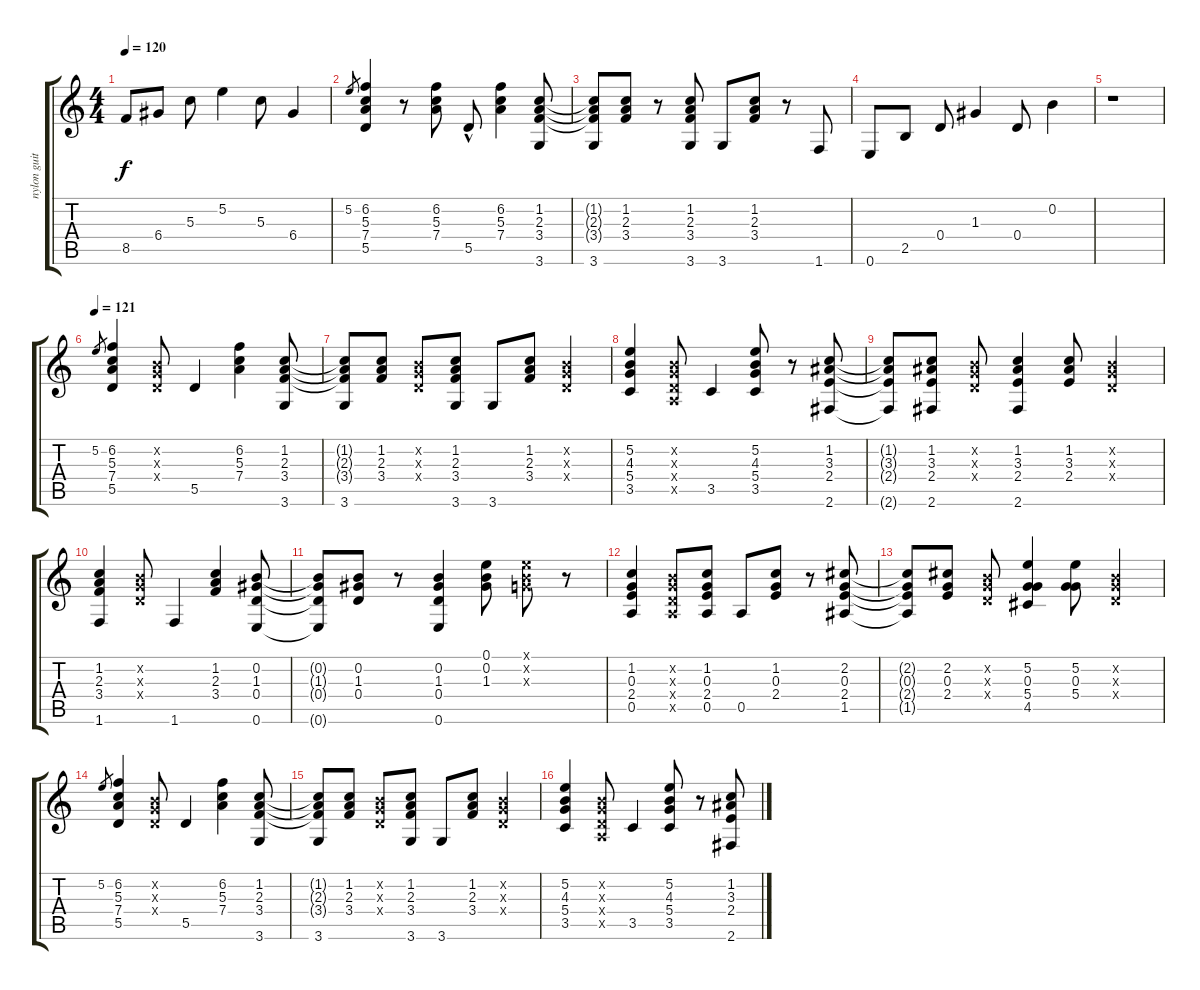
\track ("nylon guitar" "nylon guit") {instrument acousticguitarnylon}
\staff {score tabs}
\tuning (E4 B3 G3 D3 A2 E2) {hide}
\ts (4 4)
\tempo 120
\clef g2
\ks c
8.5{t}.8{dy f} 6.4.8 5.3.8 5.2.4 5.3.8 6.4.4 |
5.2.8{gr} (6.2 5.3 7.4 5.5).4 r.8 (6.2 5.3 7.4).8 5.5{hac}.8 (6.2 5.3 7.4).4 (1.2 2.3 3.4 3.6).8 |
(1.2{t} 2.3{t} 3.4{t} 3.6).8 (1.2 2.3 3.4).8 r.8 (1.2 2.3 3.4 3.6).8 3.6.8 (1.2 2.3 3.4).8 r.8 1.6.8 |
0.6.8 2.5.8 0.4.8 1.3.4 0.4.8 0.2.4 |
r.1 |
\tempo 121
5.2.8{gr} (6.2 5.3 7.4 5.5).4 (0.2{x} 0.3{x} 0.4{x}).8 5.5.4 (6.2 5.3 7.4).4 (1.2 2.3 3.4 3.6).8 |
(1.2{t} 2.3{t} 3.4{t} 3.6).8 (1.2 2.3 3.4).8 (0.2{x} 0.3{x} 0.4{x}).8 (1.2 2.3 3.4 3.6).8 3.6.8 (1.2 2.3 3.4).8 (0.2{x} 0.3{x} 0.4{x}).4 |
(5.2 4.3 5.4 3.5).4 (0.2{x} 0.3{x} 0.4{x} 0.5{x}).8 3.5.4 (5.2 4.3 5.4 3.5).8 r.8 (1.2 3.3 2.4 2.6).8 |
(1.2{t} 3.3{t} 2.4{t} 2.6{t}).8 (1.2 3.3 2.4 2.6).8 (0.2{x} 0.3{x} 0.4{x}).8 (1.2 3.3 2.4 2.6).4 (1.2 3.3 2.4).8 (0.2{x} 0.3{x} 0.4{x}).4 |
(1.2 2.3 3.4 1.6).4 (0.2{x} 0.3{x} 0.4{x}).8 1.6.4 (1.2 2.3 3.4).4 (0.2 1.3 0.4 0.6).8 |
(0.2{t} 1.3{t} 0.4{t} 0.6{t}).8 (0.2 1.3 0.4).8 r.8 (0.2 1.3 0.4 0.6).4 (0.1 0.2 1.3).8 (0.1{x} 0.2{x} 0.3{x}).8 r.8 |
(1.2 0.3 2.4 0.5).4 (0.2{x} 0.3{x} 0.4{x} 0.5{x}).8 (1.2 0.3 2.4 0.5).8 0.5.8 (1.2 0.3 2.4).8 r.8 (2.2 0.3 2.4 1.5).8 |
(2.2{t} 0.3{t} 2.4{t} 1.5{t}).8 (2.2 0.3 2.4).8 (0.2{x} 0.3{x} 0.4{x}).8 (5.2 0.3 5.4 4.5).4 (5.2 0.3 5.4).8 (0.2{x} 0.3{x} 0.4{x}).4 |
5.2.8{gr} (6.2 5.3 7.4 5.5).4 (0.2{x} 0.3{x} 0.4{x}).8 5.5.4 (6.2 5.3 7.4).4 (1.2 2.3 3.4 3.6).8 |
(1.2{t} 2.3{t} 3.4{t} 3.6).8 (1.2 2.3 3.4).8 (0.2{x} 0.3{x} 0.4{x}).8 (1.2 2.3 3.4 3.6).8 3.6.8 (1.2 2.3 3.4).8 (0.2{x} 0.3{x} 0.4{x}).4 |
(5.2 4.3 5.4 3.5).4 (0.2{x} 0.3{x} 0.4{x} 0.5{x}).8 3.5.4 (5.2 4.3 5.4 3.5).8 r.8 (1.2 3.3 2.4 2.6).8
